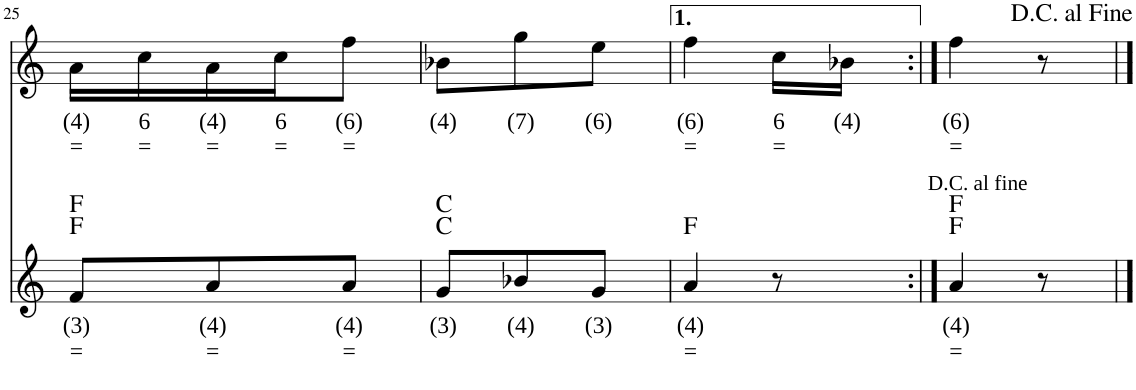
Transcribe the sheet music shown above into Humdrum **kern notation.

**kern	**text	**text	**harte	**kern	**text	**text
*part2	*part2	*part2	*part2	*part1	*part1	*part1
*staff2	*staff2	*staff2	*	*staff1	*staff1	*staff1
*I"Voice	*	*	*	*I"Voice	*	*
!!LO:PB:g=z
*clefG2	*	*	*	*clefG2	*	*
*k[]	*	*	*	*k[]	*	*
*M3/8	*	*	*	*M3/8	*	*
=25	=25	=25	=25	=25	=25	=25
!	!LO:LY:b	!LO:LY:b	!	!	!LO:LY:b	!LO:LY:b
8f/L	(3)	=	F:maj F:maj	16a\LL	(4)	=
!	!	!	!	!	!LO:LY:b	!LO:LY:b
.	.	.	.	16cc\	6	=
!	!LO:LY:b	!LO:LY:b	!	!	!LO:LY:b	!LO:LY:b
8a/	(4)	=	.	16a\	(4)	=
!	!	!	!	!	!LO:LY:b	!LO:LY:b
.	.	.	.	16cc\J	6	=
!	!LO:LY:b	!LO:LY:b	!	!	!LO:LY:b	!LO:LY:b
8a/J	(4)	=	.	8ff\J	(6)	=
=26	=26	=26	=26	=26	=26	=26
!	!LO:LY:b	!	!	!	!LO:LY:b	!
8g/L	(3)	.	C:maj C:maj	8b-X\L	(4)	.
!	!LO:LY:b	!	!	!	!LO:LY:b	!
8b-X/	(4)	.	.	8gg\	(7)	.
!	!LO:LY:b	!	!	!	!LO:LY:b	!
8g/J	(3)	.	.	8ee\J	(6)	.
=27	=27	=27	=27	=27	=27	=27
!	!LO:LY:b	!LO:LY:b	!	!	!LO:LY:b	!LO:LY:b
4a/	(4)	=	F:maj	4ff\	(6)	=
!	!	!	!	!	!LO:LY:b	!LO:LY:b
8r	.	.	.	16cc\LL	6	=
!	!	!	!	!	!LO:LY:b	!
.	.	.	.	16b-X\JJ	(4)	.
=28:|!	=28:|!	=28:|!	=28:|!	=28:|!	=28:|!	=28:|!
!	!LO:LY:b	!LO:LY:b	!	!	!LO:LY:b	!LO:LY:b
4a/	(4)	=	F:maj F:maj	4ff\	(6)	=
8r	.	.	.	8r	.	.
==	==	==	==	==	==	==
*-	*-	*-	*-	*-	*-	*-
